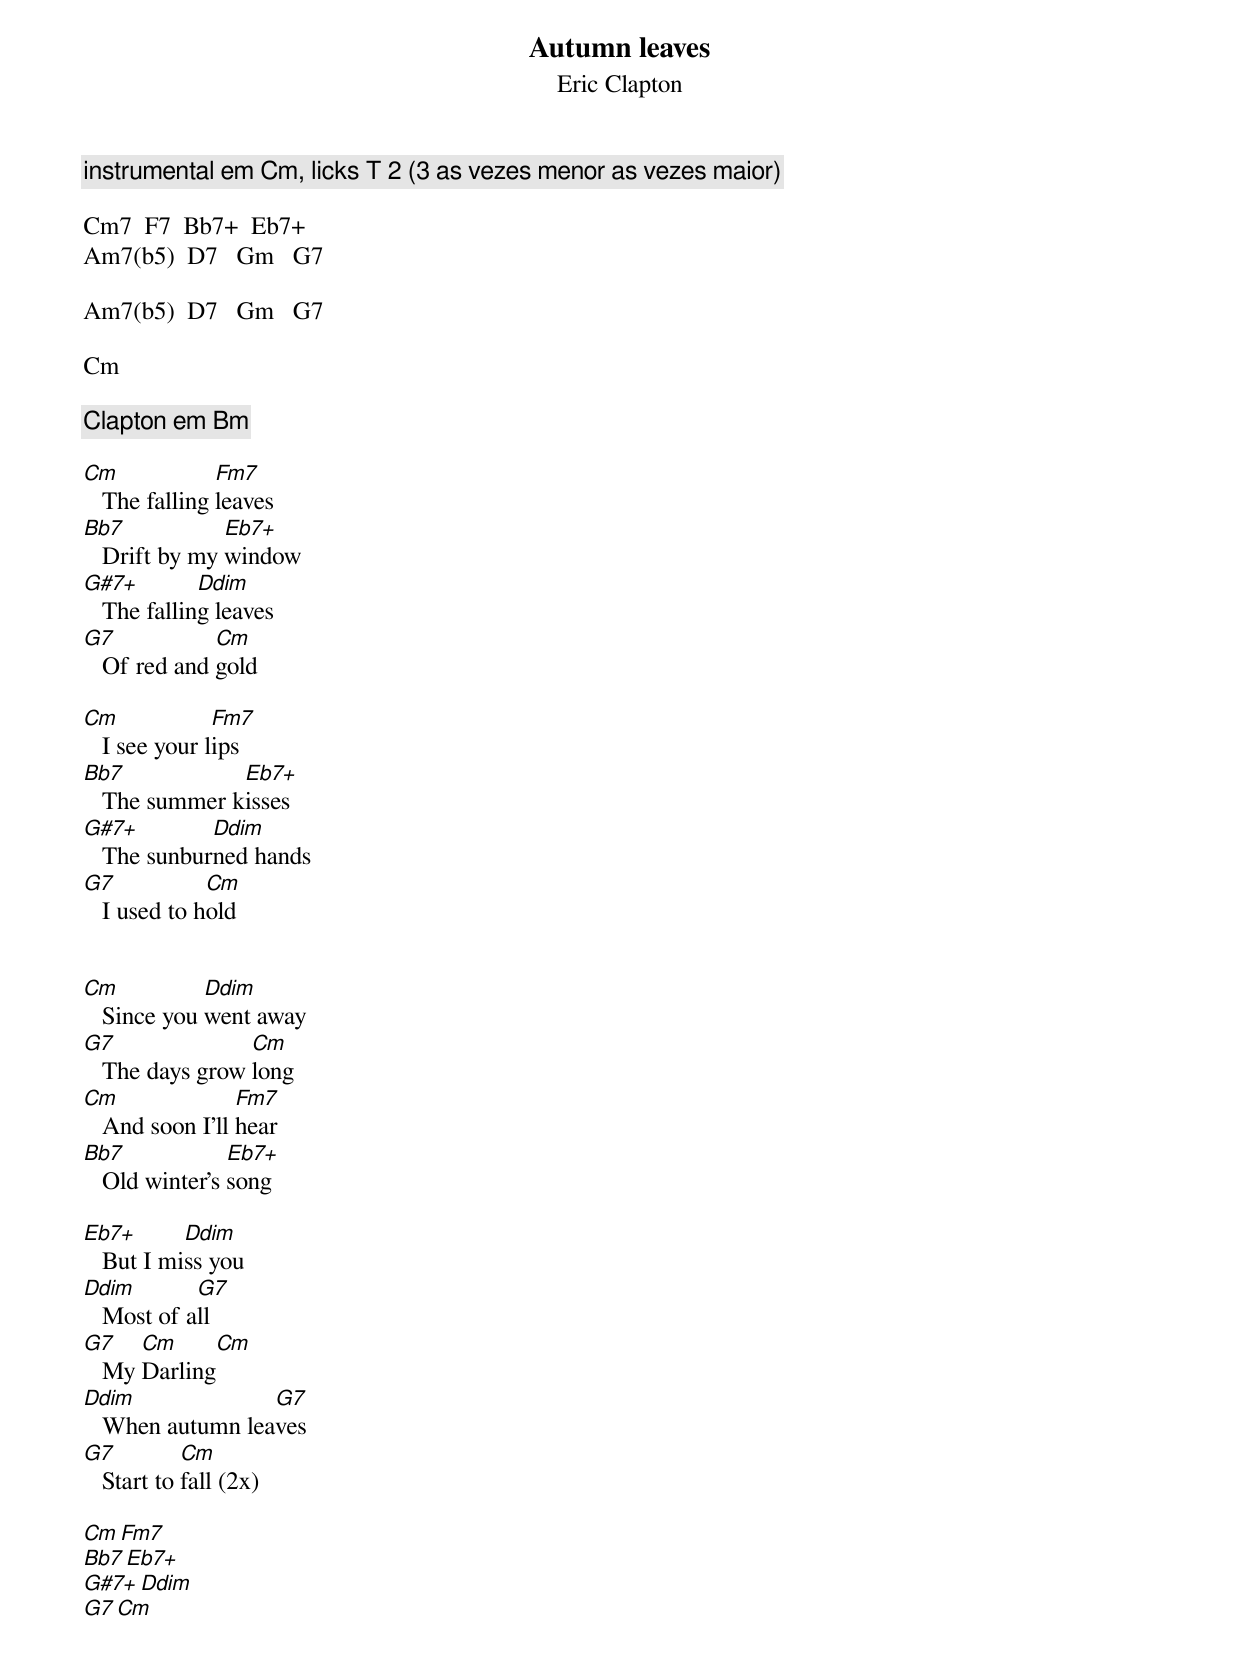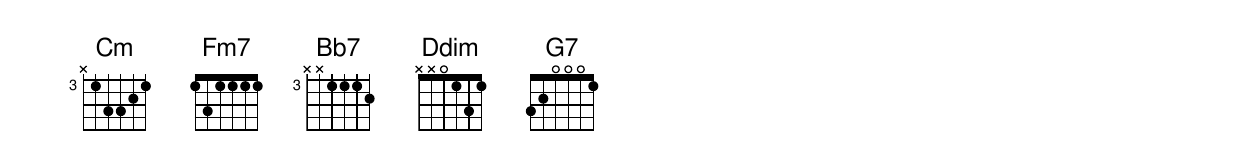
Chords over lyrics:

Autumn leaves
Eric Clapton

instrumental em Cm, licks T 2 (3 as vezes menor as vezes maior)

Cm7  F7  Bb7+  Eb7+
Am7(b5)  D7   Gm   G7

Am7(b5)  D7   Gm   G7

Cm

Clapton em Bm

Cm             Fm7
   The falling leaves
Bb7            Eb7+
   Drift by my window
G#7+         Ddim
   The falling leaves
G7            Cm
   Of red and gold

Cm             Fm7
   I see your lips
Bb7            Eb7+
   The summer kisses
G#7+         Ddim
   The sunburned hands
G7            Cm
   I used to hold


Cm           Ddim
   Since you went away
G7               Cm
   The days grow long
Cm               Fm7
   And soon I'll hear
Bb7             Eb7+
   Old winter's song

Eb7+       Ddim
   But I miss you
Ddim        G7
   Most of all
G7    Cm      Cm
   My Darling
Ddim              G7
   When autumn leaves
G7          Cm
   Start to fall (2x)

Cm          Fm7
Bb7         Eb7+
G#7+     Ddim
G7         Cm
